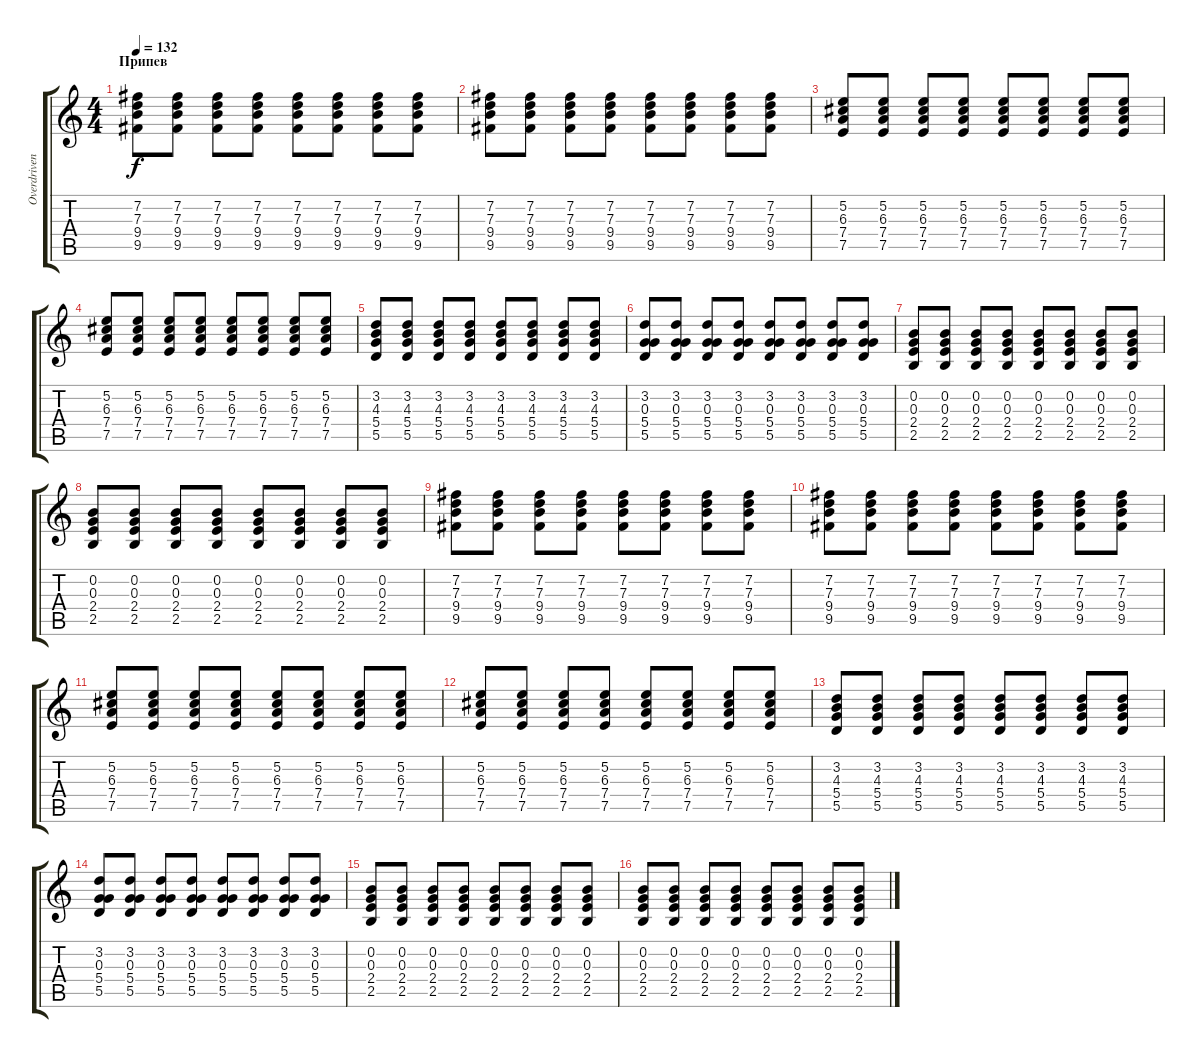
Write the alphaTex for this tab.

\track ("Overdriven guitar" "Overdriven") {instrument electricguitarmuted}
\staff {score tabs}
\tuning (E4 B3 G3 D3 A2 E2) {hide}
\ts (4 4)
\section ("" "Припев")
\tempo 132
\clef g2
\ks c
(7.2 7.3 9.4 9.5).8{dy f} (7.2 7.3 9.4 9.5).8 (7.2 7.3 9.4 9.5).8 (7.2 7.3 9.4 9.5).8 (7.2 7.3 9.4 9.5).8 (7.2 7.3 9.4 9.5).8 (7.2 7.3 9.4 9.5).8 (7.2 7.3 9.4 9.5).8 |
(7.2 7.3 9.4 9.5).8 (7.2 7.3 9.4 9.5).8 (7.2 7.3 9.4 9.5).8 (7.2 7.3 9.4 9.5).8 (7.2 7.3 9.4 9.5).8 (7.2 7.3 9.4 9.5).8 (7.2 7.3 9.4 9.5).8 (7.2 7.3 9.4 9.5).8 |
(5.2 6.3 7.4 7.5).8 (5.2 6.3 7.4 7.5).8 (5.2 6.3 7.4 7.5).8 (5.2 6.3 7.4 7.5).8 (5.2 6.3 7.4 7.5).8 (5.2 6.3 7.4 7.5).8 (5.2 6.3 7.4 7.5).8 (5.2 6.3 7.4 7.5).8 |
(5.2 6.3 7.4 7.5).8 (5.2 6.3 7.4 7.5).8 (5.2 6.3 7.4 7.5).8 (5.2 6.3 7.4 7.5).8 (5.2 6.3 7.4 7.5).8 (5.2 6.3 7.4 7.5).8 (5.2 6.3 7.4 7.5).8 (5.2 6.3 7.4 7.5).8 |
(3.2 4.3 5.4 5.5).8 (3.2 4.3 5.4 5.5).8 (3.2 4.3 5.4 5.5).8 (3.2 4.3 5.4 5.5).8 (3.2 4.3 5.4 5.5).8 (3.2 4.3 5.4 5.5).8 (3.2 4.3 5.4 5.5).8 (3.2 4.3 5.4 5.5).8 |
(3.2 0.3 5.4 5.5).8 (3.2 0.3 5.4 5.5).8 (3.2 0.3 5.4 5.5).8 (3.2 0.3 5.4 5.5).8 (3.2 0.3 5.4 5.5).8 (3.2 0.3 5.4 5.5).8 (3.2 0.3 5.4 5.5).8 (3.2 0.3 5.4 5.5).8 |
(0.2 0.3 2.4 2.5).8 (0.2 0.3 2.4 2.5).8 (0.2 0.3 2.4 2.5).8 (0.2 0.3 2.4 2.5).8 (0.2 0.3 2.4 2.5).8 (0.2 0.3 2.4 2.5).8 (0.2 0.3 2.4 2.5).8 (0.2 0.3 2.4 2.5).8 |
(0.2 0.3 2.4 2.5).8 (0.2 0.3 2.4 2.5).8 (0.2 0.3 2.4 2.5).8 (0.2 0.3 2.4 2.5).8 (0.2 0.3 2.4 2.5).8 (0.2 0.3 2.4 2.5).8 (0.2 0.3 2.4 2.5).8 (0.2 0.3 2.4 2.5).8 |
(7.2 7.3 9.4 9.5).8 (7.2 7.3 9.4 9.5).8 (7.2 7.3 9.4 9.5).8 (7.2 7.3 9.4 9.5).8 (7.2 7.3 9.4 9.5).8 (7.2 7.3 9.4 9.5).8 (7.2 7.3 9.4 9.5).8 (7.2 7.3 9.4 9.5).8 |
(7.2 7.3 9.4 9.5).8 (7.2 7.3 9.4 9.5).8 (7.2 7.3 9.4 9.5).8 (7.2 7.3 9.4 9.5).8 (7.2 7.3 9.4 9.5).8 (7.2 7.3 9.4 9.5).8 (7.2 7.3 9.4 9.5).8 (7.2 7.3 9.4 9.5).8 |
(5.2 6.3 7.4 7.5).8 (5.2 6.3 7.4 7.5).8 (5.2 6.3 7.4 7.5).8 (5.2 6.3 7.4 7.5).8 (5.2 6.3 7.4 7.5).8 (5.2 6.3 7.4 7.5).8 (5.2 6.3 7.4 7.5).8 (5.2 6.3 7.4 7.5).8 |
(5.2 6.3 7.4 7.5).8 (5.2 6.3 7.4 7.5).8 (5.2 6.3 7.4 7.5).8 (5.2 6.3 7.4 7.5).8 (5.2 6.3 7.4 7.5).8 (5.2 6.3 7.4 7.5).8 (5.2 6.3 7.4 7.5).8 (5.2 6.3 7.4 7.5).8 |
(3.2 4.3 5.4 5.5).8 (3.2 4.3 5.4 5.5).8 (3.2 4.3 5.4 5.5).8 (3.2 4.3 5.4 5.5).8 (3.2 4.3 5.4 5.5).8 (3.2 4.3 5.4 5.5).8 (3.2 4.3 5.4 5.5).8 (3.2 4.3 5.4 5.5).8 |
(3.2 0.3 5.4 5.5).8 (3.2 0.3 5.4 5.5).8 (3.2 0.3 5.4 5.5).8 (3.2 0.3 5.4 5.5).8 (3.2 0.3 5.4 5.5).8 (3.2 0.3 5.4 5.5).8 (3.2 0.3 5.4 5.5).8 (3.2 0.3 5.4 5.5).8 |
(0.2 0.3 2.4 2.5).8 (0.2 0.3 2.4 2.5).8 (0.2 0.3 2.4 2.5).8 (0.2 0.3 2.4 2.5).8 (0.2 0.3 2.4 2.5).8 (0.2 0.3 2.4 2.5).8 (0.2 0.3 2.4 2.5).8 (0.2 0.3 2.4 2.5).8 |
(0.2 0.3 2.4 2.5).8 (0.2 0.3 2.4 2.5).8 (0.2 0.3 2.4 2.5).8 (0.2 0.3 2.4 2.5).8 (0.2 0.3 2.4 2.5).8 (0.2 0.3 2.4 2.5).8 (0.2 0.3 2.4 2.5).8 (0.2 0.3 2.4 2.5).8
